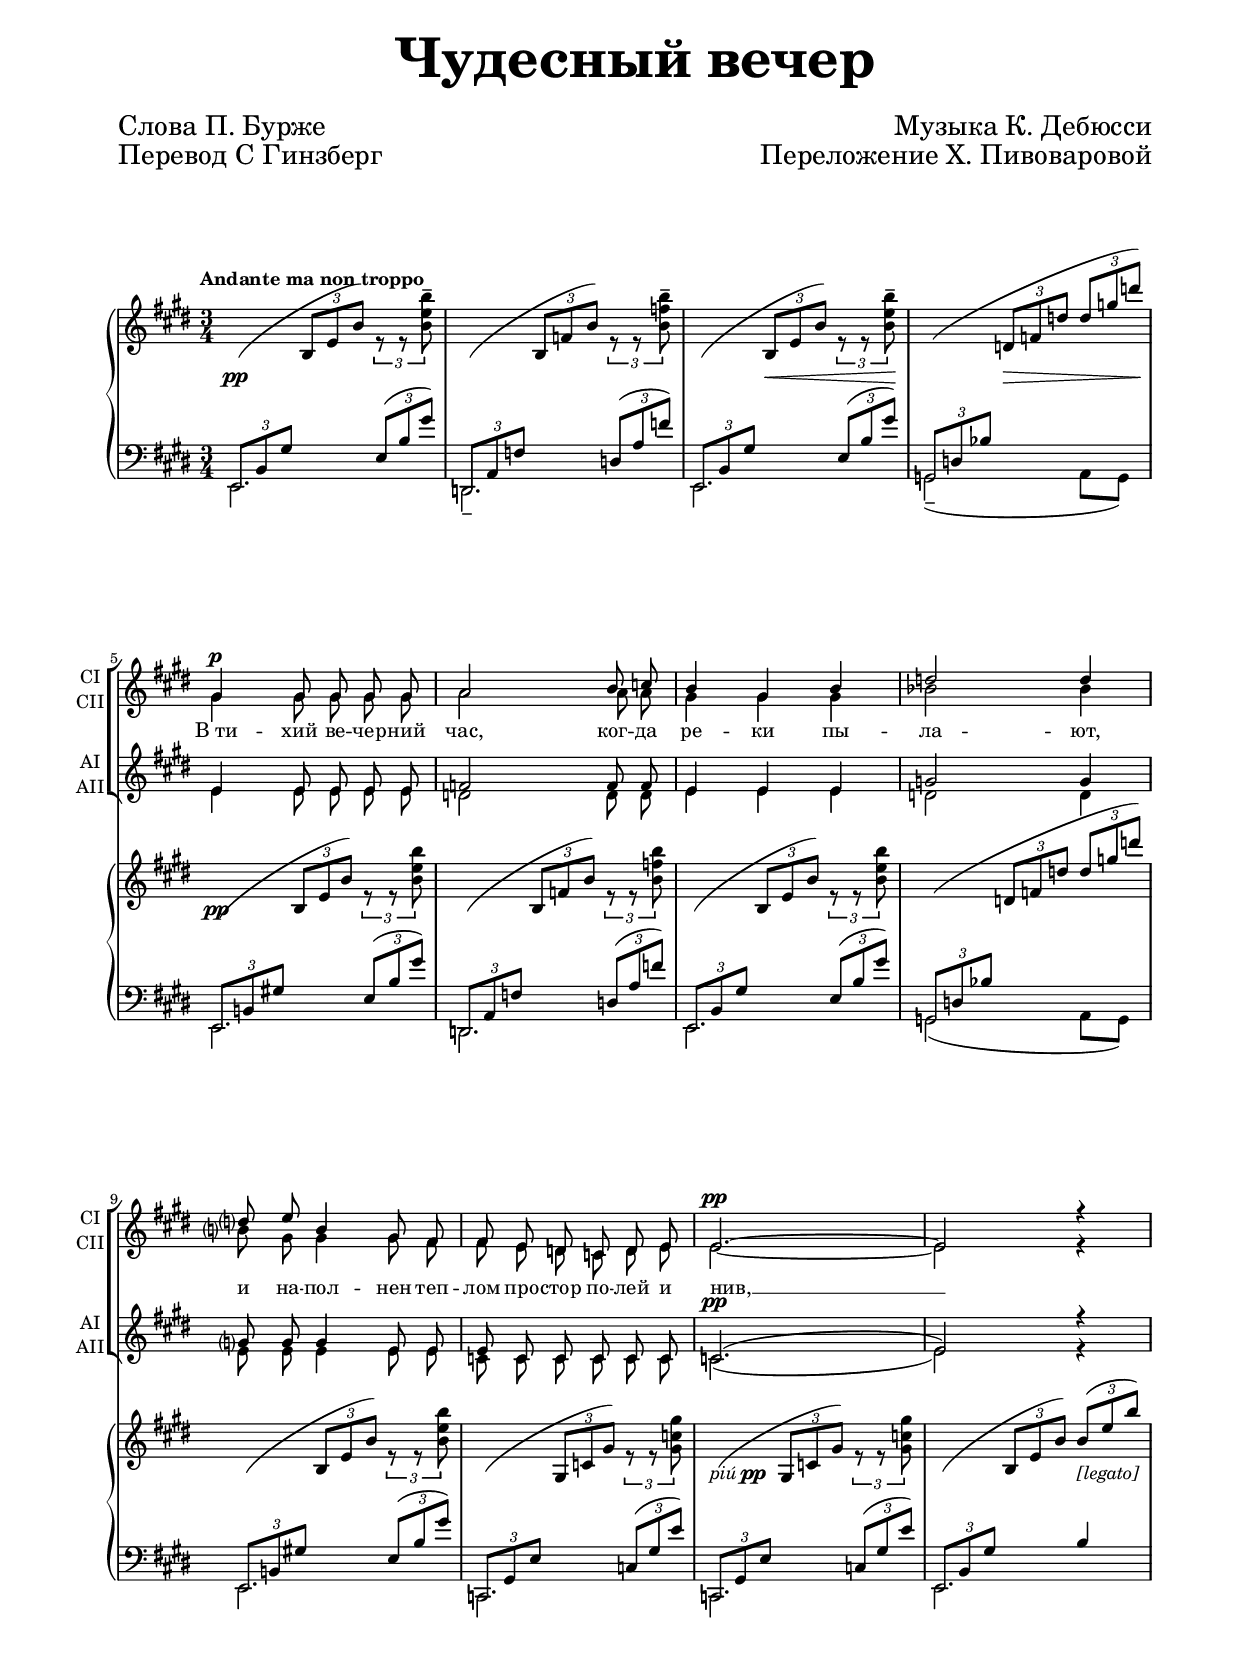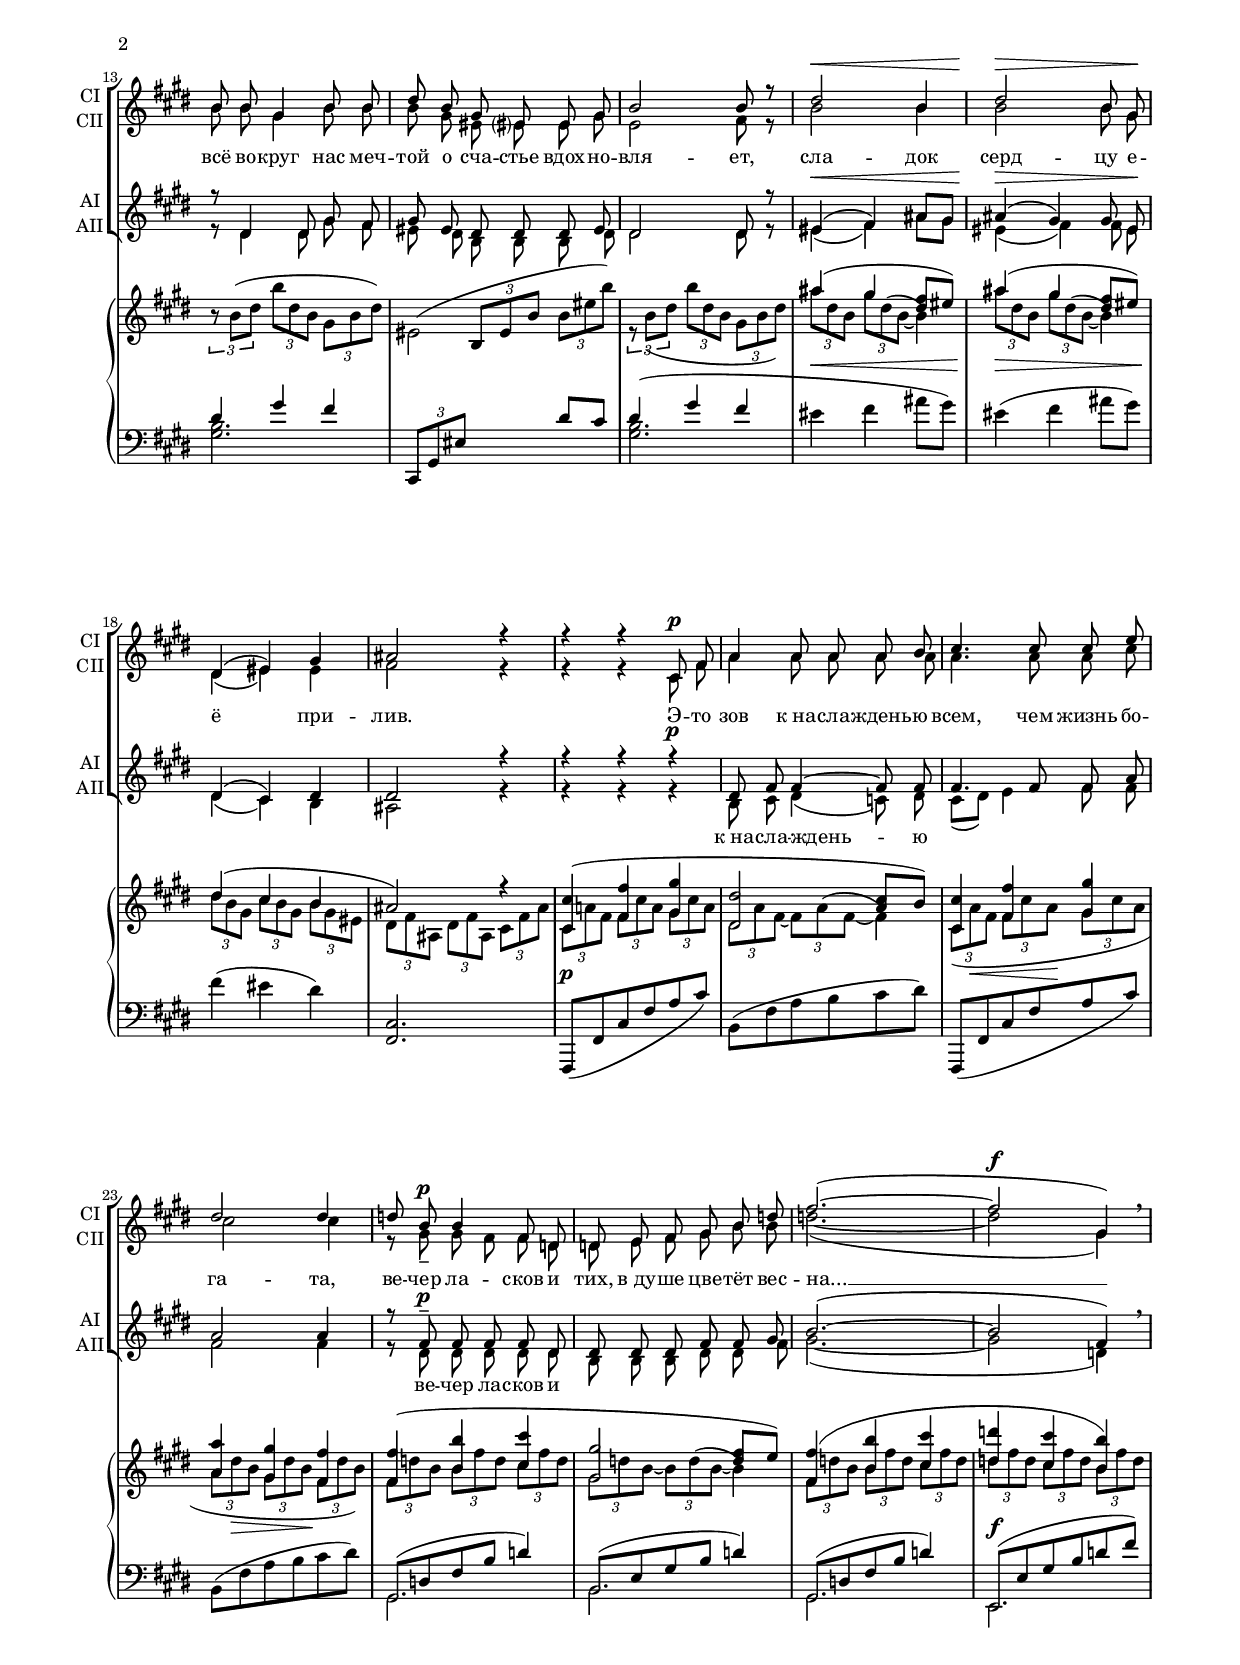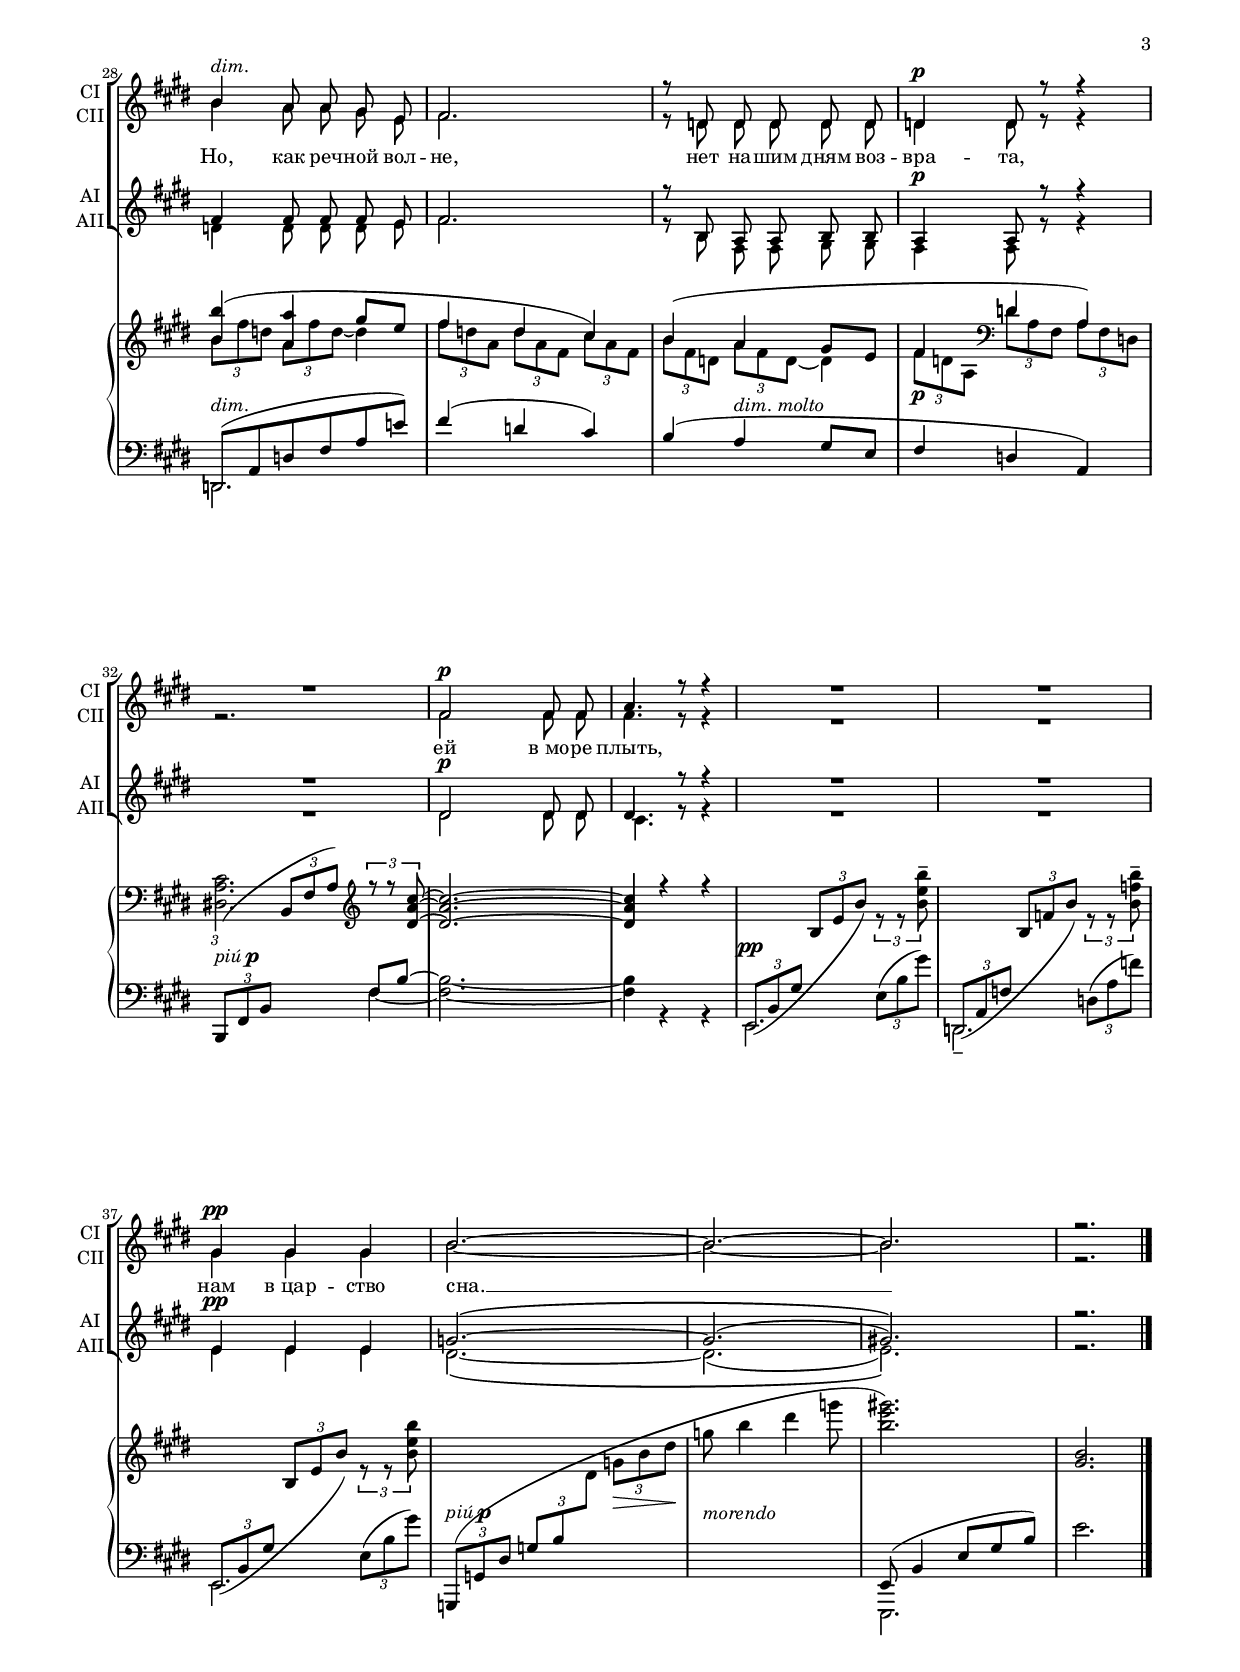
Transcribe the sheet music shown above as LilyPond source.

\version "2.18.2"

#(set-global-staff-size 16)

\paper {
  #(set-default-paper-size "a4")
  top-margin = 10
  left-margin = 20
  right-margin = 15
  bottom-margin = 15
  ragged-bottom = ##f
  ragged-last-bottom = ##f
  indent = 0 
}

\header {
  title = \markup \magnify #3.0 { "Чудесный вечер" }
  subtitle = " "
  composer = \markup \magnify #1.5 \right-column {"Музыка К. Дебюсси"  "Переложение Х. Пивоваровой" " " " " " "}
  poet = \markup \magnify #1.5 \left-column {"Слова П. Бурже" "Перевод С Гинзберг"}
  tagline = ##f
}

global = {
  \key cis \minor
  \numericTimeSignature
  \time 3/4
  \tempo "Andante ma non troppo"
}

sopranoOne = \relative c'' {
  \global
  \dynamicUp
  \autoBeamOff
  % Вписывайте музыку сюда
  R2.*4 | gis4\p gis8 gis gis gis | a2 b8 c | b4 gis b | d2 d4 |
  d?8 e b4 gis8 fis | fis e d c d e | e2.\pp~ | e2 r4 |
  
  b'8 b gis4 b8 b | dis b gis eis? eis gis | b2 b8 r | dis2\< b4 |
  dis2\> b8 gis\! | dis4( eis) gis | ais2 r4 | r r cis,8\p fis | a4 a8 a a b |
  cis4. cis8 cis e | dis2 dis4 | d8 b\p b4 fis8 d | d e fis gis b d |
  
  %страница 2
  fis2.(~ | fis2\f gis,4) \breathe | b^\markup \italic {dim.} a8 a gis e | fis2. |
  r8 d8 d d d d | d4\p d8 r r4 | R2. | fis2\p fis8 fis a4. r8 r4 |
  R2.*2 | gis4\pp gis gis | b2.~ | b~ | b | r2.
  
  
}

sopranoTwo = \relative c'' {
  \global
  \autoBeamOff
  % Вписывайте музыку сюда
   R2.*4 | gis4 gis8 gis gis gis | a2 a8 a | gis4 gis gis | bes2 bes4 |
  b?8 gis gis4 gis8 fis | fis e d c d e | e2.~ | e2 r4 |
  
  b'8 b gis4 b8 b | b gis eis eis eis gis | e2 fis8 r | b2 b4 |
  b2 b8 gis | dis4( eis) eis | fis2 r4 | r r cis8 fis | a4 a8 a a a |
  a4. a8 a cis | cis2 cis4 | r8 gis-- gis fis fis d | d e fis gis b b |
  
  d2.(~ | d2 gis,4) | b a8 a gis e | fis2. |
  r8 d d d d d | d4 d8 r r4 | r2. | fis2 fis8 fis | fis4. r8 r4 |
  R2.*2 | gis4 gis gis | b2.~ b~ b | r2.
}

altoOne = \relative c' {
  \global
  \autoBeamOff
  \dynamicUp
  R2.*4 | e4 e8 e e e | f2 f8 f | e4 e e | g2 g4 |
  g?8 g g4 e8 e | e c c c c c | c2.(\pp | e2) r4
  r8 dis4 dis8 gis fis | gis eis dis dis dis eis | dis2 dis8 r | eis4(\< fis) ais8[ gis] |
  ais4(\> gis) gis8 eis\! | dis4( cis) dis | dis2 r4 | r r r\p | dis8 fis fis4~ fis8 fis |
  fis4. fis8 fis a | a2 a4 | r8 fis--\p fis fis fis dis | dis dis dis fis fis gis |
  
  b2.~( | b2 fis4) \breathe | fis fis8 fis fis e | fis2.
  r8 b, a a b b | a4\p a8 r r4 | R2. | dis2\p dis8 dis dis4. r8 r4 |
  R2.*2 | e4\pp e e | g2.~\( | g( | gis!)\) | r2.
}

altoTwo = \relative c' {
  \global
  \autoBeamOff
  R2.*4 | e4 e8 e e e | d2 d8 d | e4 e e | d2 d4 |
  e8 e e4 e8 e | c c c c c c | c2.( | e2) r4 |
  r8 dis4  dis8 gis fis | eis dis b b b dis | dis2 dis8 r | eis4( fis) ais8[ gis] |
  eis4( fis) fis8 eis | dis4( cis) b | ais2 r4 | r r r | b8 cis dis4( c8) dis |
  cis([ dis]) e4 fis8 fis | fis2 fis4 | r8 dis8 dis dis dis dis | b b b dis dis fis |
  
  gis2.(~ | gis2 d4) | d d8 d d e | fis2. |
  r8 b, fis fis gis gis | fis4 fis8 r r4 | R2. | dis'2 dis8 dis | cis4. r8 r4 |
  R2.*2 | e4 e e | dis2.~\( | dis( | e)\) r2.
}

verse = \lyricmode {
    В_ти -- хий ве -- чер -- ний час, ког -- да ре -- ки пы -- ла -- ют,
    и на -- пол -- нен теп -- лом про -- стор по -- лей и нив, __
    всё во -- круг нас меч -- той о сча -- стье вдох -- но -- вля -- ет, 
    сла -- док серд -- цу е -- ё при -- лив.
    Э -- то зов к_на -- сла -- ждень -- ю всем, чем жизнь бо -- га -- та,
    ве -- чер ла -- сков и тих, в_ду -- ше цве -- тёт вес -- на... __
    Но, как реч -- ной вол -- не, нет на -- шим дням воз -- вра -- та, 
    ей в_мо -- ре плыть, 
    нам в_цар -- ство сна. __
}

versetwo = \lyricmode {
   \repeat unfold 45 \skip 1
   к_на -- сла -- ждень -- ю
   \repeat unfold 6 \skip 1
   ве -- чер ла -- сков и
}

lh=\change Staff="left"
rh=\change Staff="right"

%партия правой руки, первый голос
rightone = \relative c, {
  \mergeDifferentlyHeadedOn
  \mergeDifferentlyDottedOn
  \tuplet 3/2 4 { % вся партитура триолями
     
    \lh e8( b' gis' \rh b e b') \lh e,,( b' gis') | % такт 1
    d,,( a' f' \rh b f' b) \lh d,,( a' f') |  % такт 2
    e,,( b' gis' \rh b e b') \lh e,,( b' gis') |  % такт 3
    g,,( d' bes' \rh d f d' d g d') | % такт 4 
    
    \lh e,,,,8( b'! gis'! \rh b e b') \lh e,,( b' gis') | % такт 5
    d,,( a' f' \rh b f' b) \lh d,,( a' f') |  % такт 6
    e,,( b' gis' \rh b e b') \lh e,,( b' gis') |  % такт 7
    g,,( d' bes' \rh d f d' d g d') | % такт 8
    
    \lh e,,,,( b'! gis'! \rh b e b') \lh e,,( b' gis') | % такт 9
    c,,,( gis' e' \rh gis c gis') \lh c,,( gis' e') |  % такт 10
    c,,( gis' e' \rh gis c gis') \lh c,,( gis' e') |  % такт 11
    
    e,,( b' gis' \rh b e b') b( e b') | % такт 12
    {\oneVoice r b,( dis b' dis, b gis b dis) } |
    \lh cis,,,( gis' eis' \rh b' eis b' b eis b')
    
  } % конец триолей
    % 2-я страница
    s2. \voiceOne
    ais4( gis <dis fis>8[ eis])
    ais4( gis <dis fis>8[ eis])
    dis4( cis b |
    
    ais2) r4
    
    <cis, cis'>( <fis fis'> <gis gis'> |
    <dis dis'>2 <a' cis>8[ b]) |
    
    <cis, cis'>4 <fis fis'> <gis gis'> |
    <a a'> <gis gis'> <fis fis'>
    <fis fis'>( <b b'> <cis cis'> |
    
    <gis gis'>2 <d' fis>8[ e]) |
    <fis, fis'>4( <b b'> <cis cis'> |
    <d d'> <cis cis'> <b b'>)
    
    <b b'>( <a a'> gis'8[ e] | fis4 d cis) | b( a gis8[ e] 
    
    fis4 \clef bass d a) 
    \lh \tuplet 3/2 4 {b,,8( fis' b \rh b fis' a) \clef treble r r <dis a' cis>8~ } q2.~ | q4 r r
    
    \lh \tuplet 3/2 4 { \oneVoice e,,8( b' gis' \rh b e b') \lh e,,( b' gis') | % такт 1
    d,,( a' f' \rh b f' b) \lh d,,( a' f') |  % такт 2
    e,,( b' gis' \rh b e b') \lh e,,( b' gis') |  % такт 3
    g,,,( g' dis' g b \rh dis g b dis } g b4 dis g8 | <b, e gis!>2.)
    
}

%партия правой руки, второй голос
righttwo = \relative c'' { 
  % Вписывайте музыку сюда
  s2 \tuplet 3/2 { r8 r <b e b'>^- }
  s2 \tuplet 3/2 { r8 r <b f' b>^- }
  s2 \tuplet 3/2 { r8 r <b e b'>^- }
  s2.
  
  s2 \tuplet 3/2 { r8 r <b e b'> }
  s2 \tuplet 3/2 { r8 r <b f' b> }
  s2 \tuplet 3/2 { r8 r <b e b'> }
  s2.
  
  s2 \tuplet 3/2 { r8 r <b e b'> }
  s2 \tuplet 3/2 { r8 r <gis c gis'> }
  s2 \tuplet 3/2 { r8 r q }
  s2. 
  s
  s
  \tuplet 3/2 4 { r8 b( dis b' dis, b gis b dis) ais' dis, b gis' \once \slurUp dis( b~ } b4)
  \tuplet 3/2 4 { ais'8 dis, b gis' \once \slurUp dis( b~ } b4)
  \tuplet 3/2 4 { dis8 b gis cis b gis b gis eis |
    dis fis ais, dis fis ais, cis fis ais |
    cis, a'! fis fis cis' a gis cis a |
    dis, a' fis~ fis \once \slurUp a( fis~} fis4)
  
  \tuplet 3/2 4 { cis8( a' fis fis cis' a gis cis a a dis b gis dis' b fis dis' b)  fis d' b b fis' d cis fis d 
      gis, d' b~ b \once \slurUp d( b~ } b4) \tuplet 3/2 4 { fis8 d' b b fis' d cis fis d | d fis d cis fis d b fis' d | 
      b fis' d a fis' d~} d4 \tuplet 3/2 4 { fis8 d a d a fis cis' a fis b fis d a' fis d~} d4
   \tuplet 3/2 4 { fis8 d a d a fis a fis d | <dis! a' cis>2. } s4
  s2. s 
  s2 \tuplet 3/2 { r8 r <b'' e b'>^- }
  s2 \tuplet 3/2 { r8 r <b f' b>^- }
  s2 \tuplet 3/2 { r8 r <b e b'> }
  s2. s s \stemUp <gis b>2.
  
}

%партия правой руки, соединяем голоса
right = {
  \global
  <<  \voiceOne \rightone \\ \voiceTwo \righttwo >>
}

% партия левой руки, нижний голос
leftone = \relative c, {
  \mergeDifferentlyHeadedOn
  \mergeDifferentlyDottedOn
  e2. | d-- | e | g2--( a8[ g]) |
  e2. | d | e | g2( a8[ g]) |
  e2. | c | c | 
  e2. | <gis' b> | \rh eis'2 s4 \lh
  %страница 2
  <gis, b>2. | s | s s |
  s | s | s |
  s | s | gis,
  b | gis | e |
  %страница 3
  d | s | s
  s | s2 fis'4~ | <fis b>2.~ | q4 r r
  e,2. | d-- | e | s2. s | e, e''' \bar "|."
}

% партия левой руки, верхний голос
lefttwo = \relative c, {
 s2.*11
 s2  b''4
 dis gis fis
 s2 dis8[ cis]
 %страница 2
 dis4( gis fis |
 \oneVoice eis fis ais8[ gis])
 eis4( fis ais8[ gis])
 fis4( eis dis)
 
 <fis,,cis'>2. | fis,8([ fis' cis' fis a cis]) | b,[( fis' a b cis dis])
  fis,,,([ fis' cis' fis a cis]) | b,[( fis' a b cis dis]) | \voiceOne gis,,[( d' fis b] d4)
  
  b,8[( e gis b] d4) | gis,,8[( d' fis b] d4) | e,,8[( e' gis b d fis])
  % страница 3
  d,,8[( a' d fis a e'! ]) | fis4( d cis) | b( a gis8[ e] | fis4 d a) | s2 fis'8[ b~] | \once \hideNotes b
  s s2
  s2. s s s s s
  e,,8( b'4 e8[ gis b])
  
 
}

% партия левой руки
left = \relative c, {
  \global
  <<  \new Voice { \voiceOne \lefttwo } \\ { \voiceTwo \leftone} >>
}

dynamics = {
  % Здесь находится динамика. Она будет между партиями правой и левой руки.
  s8\pp s s2 | s2. | s4 s\< \tuplet 3/2 { s8 s s\!} | s4 s\> \tuplet 3/2 { s8 s s\! }
  s8\pp s s2 | s2.| s| s|
  s| s| s-\markup {piú \dynamic pp}
  s2 s4-\markup {[legato]}
  s2. | s |
  
  % страница 2
  s | s\< | s\> | s\! |
  s s\p s 
  \tuplet 3/2 4 { s8 s\< s s s s\! s s s | s s\> s s s s\! s s s } s2.
  s s s\f
  
  s-\markup{dim.} s | s4 s-\markup{dim. molto} s |
  s2.\p s-\markup {piú \dynamic p} s s
  s\pp s s
  s4-\markup {piú \dynamic p} s \tuplet 3/2 { s8\> s s\! }
  s-\markup {morendo} 
}

choirPart = \new ChoirStaff <<
  \new Staff \with {
    midiInstrument = "voice oohs"
    shortInstrumentName = \markup \center-column { "СI" "СII" }
  } <<
    \new Voice = "soprano1" { \voiceOne \sopranoOne }
    \new Voice = "soprano2" { \voiceTwo \sopranoTwo }
  >>
  \new Lyrics \with {
    \override VerticalAxisGroup #'staff-affinity = #CENTER
  } \lyricsto "soprano1" \verse
  \new Staff \with {
    midiInstrument = "voice oohs"
    shortInstrumentName = \markup \center-column { "АI" "АII" }
  } <<
    \new Voice = "alto1" { \voiceOne \altoOne }
    \new Voice = "alto2" { \voiceTwo \altoTwo }
  >>
  \new Lyrics \lyricsto "alto1" \versetwo
>>

pianoPart = \new PianoStaff \with {
  %instrumentName = "Фортепиано"
} <<
  \new Staff = "right" \with {
    midiInstrument = "acoustic grand"
  } { \voiceOne \right }
  \new Dynamics { \dynamics }
  \new Staff = "left" \with {
    midiInstrument = "acoustic grand"
  } { \clef bass \voiceTwo \left }
>>



\score {
  <<
    \choirPart
    \pianoPart
  >>
  \layout { 
    \context {
    \Staff \RemoveEmptyStaves
    \override VerticalAxisGroup.remove-first = ##t
    }
  }
  \midi {
    \tempo 4=100
  }
}

